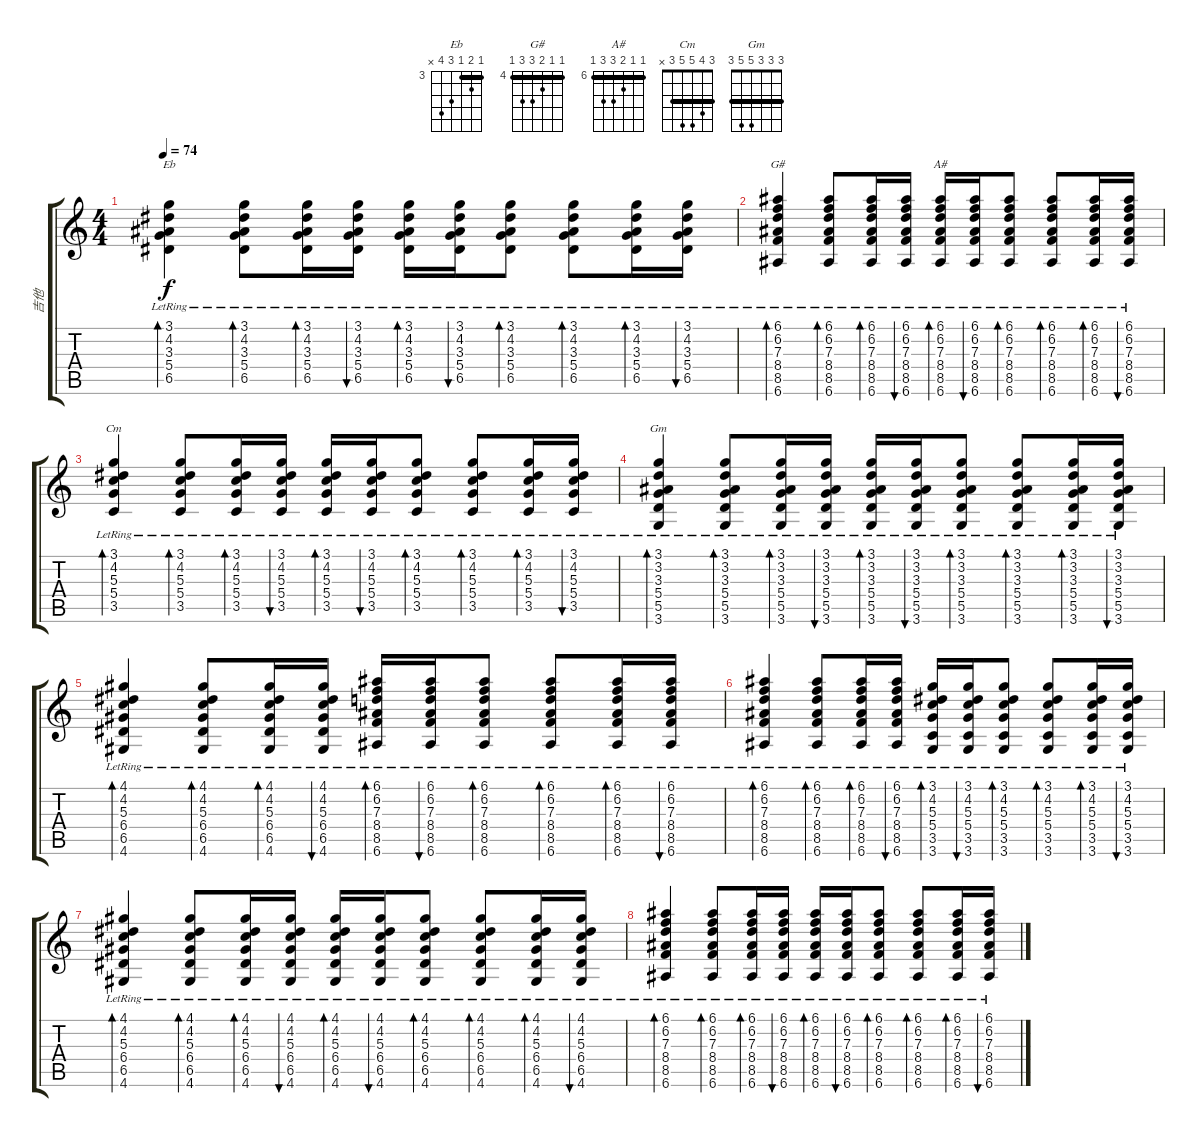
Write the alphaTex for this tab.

\track ("吉他" "吉他") {instrument acousticguitarnylon}
\staff {score tabs}
\tuning (E4 B3 G3 D3 A2 E2) {hide}
\chord ("Eb" 3 4 3 5 6 x) {firstfret 3 barre 3}
\chord ("G#" 4 4 5 6 6 4) {firstfret 4 barre 4}
\chord ("A#" 6 6 7 8 8 6) {firstfret 6 barre 6}
\chord ("Cm" 3 4 5 5 3 x) {barre 3}
\chord ("Gm" 3 3 3 5 5 3) {barre 3}
\ts (4 4)
\tempo 74
\clef g2
\ks c
(3.1{lr} 4.2{lr} 3.3{lr} 5.4{lr} 6.5{lr}).4{bd 30 ch "Eb" dy f} (3.1{lr} 4.2{lr} 3.3{lr} 5.4{lr} 6.5{lr}).8{bd 30} (3.1{lr} 4.2{lr} 3.3{lr} 5.4{lr} 6.5{lr}).16{bd 30} (3.1{lr} 4.2{lr} 3.3{lr} 5.4{lr} 6.5{lr}).16{bu 30} (3.1{lr} 4.2{lr} 3.3{lr} 5.4{lr} 6.5{lr}).16{bd 30} (3.1{lr} 4.2{lr} 3.3{lr} 5.4{lr} 6.5{lr}).16{bu 30} (3.1{lr} 4.2{lr} 3.3{lr} 5.4{lr} 6.5{lr}).8{bd 30} (3.1{lr} 4.2{lr} 3.3{lr} 5.4{lr} 6.5{lr}).8{bd 30} (3.1{lr} 4.2{lr} 3.3{lr} 5.4{lr} 6.5{lr}).16{bd 30} (3.1{lr} 4.2{lr} 3.3{lr} 5.4{lr} 6.5{lr}).16{bu 30} |
(6.1{lr} 6.2{lr} 7.3{lr} 8.4{lr} 8.5{lr} 6.6{lr}).4{bd 30 ch "G#"} (6.1{lr} 6.2{lr} 7.3{lr} 8.4{lr} 8.5{lr} 6.6{lr}).8{bd 30} (6.1{lr} 6.2{lr} 7.3{lr} 8.4{lr} 8.5{lr} 6.6{lr}).16{bd 30} (6.1{lr} 6.2{lr} 7.3{lr} 8.4{lr} 8.5{lr} 6.6{lr}).16{bu 30} (6.1{lr} 6.2{lr} 7.3{lr} 8.4{lr} 8.5{lr} 6.6{lr}).16{bd 30 ch "A#"} (6.1{lr} 6.2{lr} 7.3{lr} 8.4{lr} 8.5{lr} 6.6{lr}).16{bu 30} (6.1{lr} 6.2{lr} 7.3{lr} 8.4{lr} 8.5{lr} 6.6{lr}).8{bd 30} (6.1{lr} 6.2{lr} 7.3{lr} 8.4{lr} 8.5{lr} 6.6{lr}).8{bd 30} (6.1{lr} 6.2{lr} 7.3{lr} 8.4{lr} 8.5{lr} 6.6{lr}).16{bd 30} (6.1{lr} 6.2{lr} 7.3{lr} 8.4{lr} 8.5{lr} 6.6{lr}).16{bu 30} |
(3.1{lr} 4.2{lr} 5.3{lr} 5.4{lr} 3.5{lr}).4{bd 30 ch "Cm"} (3.1{lr} 4.2{lr} 5.3{lr} 5.4{lr} 3.5{lr}).8{bd 30} (3.1{lr} 4.2{lr} 5.3{lr} 5.4{lr} 3.5{lr}).16{bd 30} (3.1{lr} 4.2{lr} 5.3{lr} 5.4{lr} 3.5{lr}).16{bu 30} (3.1{lr} 4.2{lr} 5.3{lr} 5.4{lr} 3.5{lr}).16{bd 30} (3.1{lr} 4.2{lr} 5.3{lr} 5.4{lr} 3.5{lr}).16{bu 30} (3.1{lr} 4.2{lr} 5.3{lr} 5.4{lr} 3.5{lr}).8{bd 30} (3.1{lr} 4.2{lr} 5.3{lr} 5.4{lr} 3.5{lr}).8{bd 30} (3.1{lr} 4.2{lr} 5.3{lr} 5.4{lr} 3.5{lr}).16{bd 30} (3.1{lr} 4.2{lr} 5.3{lr} 5.4{lr} 3.5{lr}).16{bu 30} |
(3.1{lr} 3.2{lr} 3.3{lr} 5.4{lr} 5.5{lr} 3.6{lr}).4{bd 30 ch "Gm"} (3.1{lr} 3.2{lr} 3.3{lr} 5.4{lr} 5.5{lr} 3.6{lr}).8{bd 30} (3.1{lr} 3.2{lr} 3.3{lr} 5.4{lr} 5.5{lr} 3.6{lr}).16{bd 30} (3.1{lr} 3.2{lr} 3.3{lr} 5.4{lr} 5.5{lr} 3.6{lr}).16{bu 30} (3.1{lr} 3.2{lr} 3.3{lr} 5.4{lr} 5.5{lr} 3.6{lr}).16{bd 30} (3.1{lr} 3.2{lr} 3.3{lr} 5.4{lr} 5.5{lr} 3.6{lr}).16{bu 30} (3.1{lr} 3.2{lr} 3.3{lr} 5.4{lr} 5.5{lr} 3.6{lr}).8{bd 30} (3.1{lr} 3.2{lr} 3.3{lr} 5.4{lr} 5.5{lr} 3.6{lr}).8{bd 30} (3.1{lr} 3.2{lr} 3.3{lr} 5.4{lr} 5.5{lr} 3.6{lr}).16{bd 30} (3.1{lr} 3.2{lr} 3.3{lr} 5.4{lr} 5.5{lr} 3.6{lr}).16{bu 30} |
(4.1{lr} 4.2{lr} 5.3{lr} 6.4{lr} 6.5{lr} 4.6{lr}).4{bd 30} (4.1{lr} 4.2{lr} 5.3{lr} 6.4{lr} 6.5{lr} 4.6{lr}).8{bd 30} (4.1{lr} 4.2{lr} 5.3{lr} 6.4{lr} 6.5{lr} 4.6{lr}).16{bd 30} (4.1{lr} 4.2{lr} 5.3{lr} 6.4{lr} 6.5{lr} 4.6{lr}).16{bu 30} (6.1{lr} 6.2{lr} 7.3{lr} 8.4{lr} 8.5{lr} 6.6{lr}).16{bd 30} (6.1{lr} 6.2{lr} 7.3{lr} 8.4{lr} 8.5{lr} 6.6{lr}).16{bu 30} (6.1{lr} 6.2{lr} 7.3{lr} 8.4{lr} 8.5{lr} 6.6{lr}).8{bd 30} (6.1{lr} 6.2{lr} 7.3{lr} 8.4{lr} 8.5{lr} 6.6{lr}).8{bd 30} (6.1{lr} 6.2{lr} 7.3{lr} 8.4{lr} 8.5{lr} 6.6{lr}).16{bd 30} (6.1{lr} 6.2{lr} 7.3{lr} 8.4{lr} 8.5{lr} 6.6{lr}).16{bu 30} |
(6.1{lr} 6.2{lr} 7.3{lr} 8.4{lr} 8.5{lr} 6.6{lr}).4{bd 30} (6.1{lr} 6.2{lr} 7.3{lr} 8.4{lr} 8.5{lr} 6.6{lr}).8{bd 30} (6.1{lr} 6.2{lr} 7.3{lr} 8.4{lr} 8.5{lr} 6.6{lr}).16{bd 30} (6.1{lr} 6.2{lr} 7.3{lr} 8.4{lr} 8.5{lr} 6.6{lr}).16{bu 30} (3.1{lr} 4.2{lr} 5.3{lr} 5.4{lr} 3.5{lr} 3.6{lr}).16{bd 30} (3.1{lr} 4.2{lr} 5.3{lr} 5.4{lr} 3.5{lr} 3.6{lr}).16{bu 30} (3.1{lr} 4.2{lr} 5.3{lr} 5.4{lr} 3.5{lr} 3.6{lr}).8{bd 30} (3.1{lr} 4.2{lr} 5.3{lr} 5.4{lr} 3.5{lr} 3.6{lr}).8{bd 30} (3.1{lr} 4.2{lr} 5.3{lr} 5.4{lr} 3.5{lr} 3.6{lr}).16{bd 30} (3.1{lr} 4.2{lr} 5.3{lr} 5.4{lr} 3.5{lr} 3.6{lr}).16{bu 30} |
(4.1{lr} 4.2{lr} 5.3{lr} 6.4{lr} 6.5{lr} 4.6{lr}).4{bd 30} (4.1{lr} 4.2{lr} 5.3{lr} 6.4{lr} 6.5{lr} 4.6{lr}).8{bd 30} (4.1{lr} 4.2{lr} 5.3{lr} 6.4{lr} 6.5{lr} 4.6{lr}).16{bd 30} (4.1{lr} 4.2{lr} 5.3{lr} 6.4{lr} 6.5{lr} 4.6{lr}).16{bu 30} (4.1{lr} 4.2{lr} 5.3{lr} 6.4{lr} 6.5{lr} 4.6{lr}).16{bd 30} (4.1{lr} 4.2{lr} 5.3{lr} 6.4{lr} 6.5{lr} 4.6{lr}).16{bu 30} (4.1{lr} 4.2{lr} 5.3{lr} 6.4{lr} 6.5{lr} 4.6{lr}).8{bd 30} (4.1{lr} 4.2{lr} 5.3{lr} 6.4{lr} 6.5{lr} 4.6{lr}).8{bd 30} (4.1{lr} 4.2{lr} 5.3{lr} 6.4{lr} 6.5{lr} 4.6{lr}).16{bd 30} (4.1{lr} 4.2{lr} 5.3{lr} 6.4{lr} 6.5{lr} 4.6{lr}).16{bu 30} |
(6.1{lr} 6.2{lr} 7.3{lr} 8.4{lr} 8.5{lr} 6.6{lr}).4{bd 30} (6.1{lr} 6.2{lr} 7.3{lr} 8.4{lr} 8.5{lr} 6.6{lr}).8{bd 30} (6.1{lr} 6.2{lr} 7.3{lr} 8.4{lr} 8.5{lr} 6.6{lr}).16{bd 30} (6.1{lr} 6.2{lr} 7.3{lr} 8.4{lr} 8.5{lr} 6.6{lr}).16{bu 30} (6.1{lr} 6.2{lr} 7.3{lr} 8.4{lr} 8.5{lr} 6.6{lr}).16{bd 30} (6.1{lr} 6.2{lr} 7.3{lr} 8.4{lr} 8.5{lr} 6.6{lr}).16{bu 30} (6.1{lr} 6.2{lr} 7.3{lr} 8.4{lr} 8.5{lr} 6.6{lr}).8{bd 30} (6.1{lr} 6.2{lr} 7.3{lr} 8.4{lr} 8.5{lr} 6.6{lr}).8{bd 30} (6.1{lr} 6.2{lr} 7.3{lr} 8.4{lr} 8.5{lr} 6.6{lr}).16{bd 30} (6.1{lr} 6.2{lr} 7.3{lr} 8.4{lr} 8.5{lr} 6.6{lr}).16{bu 30}
